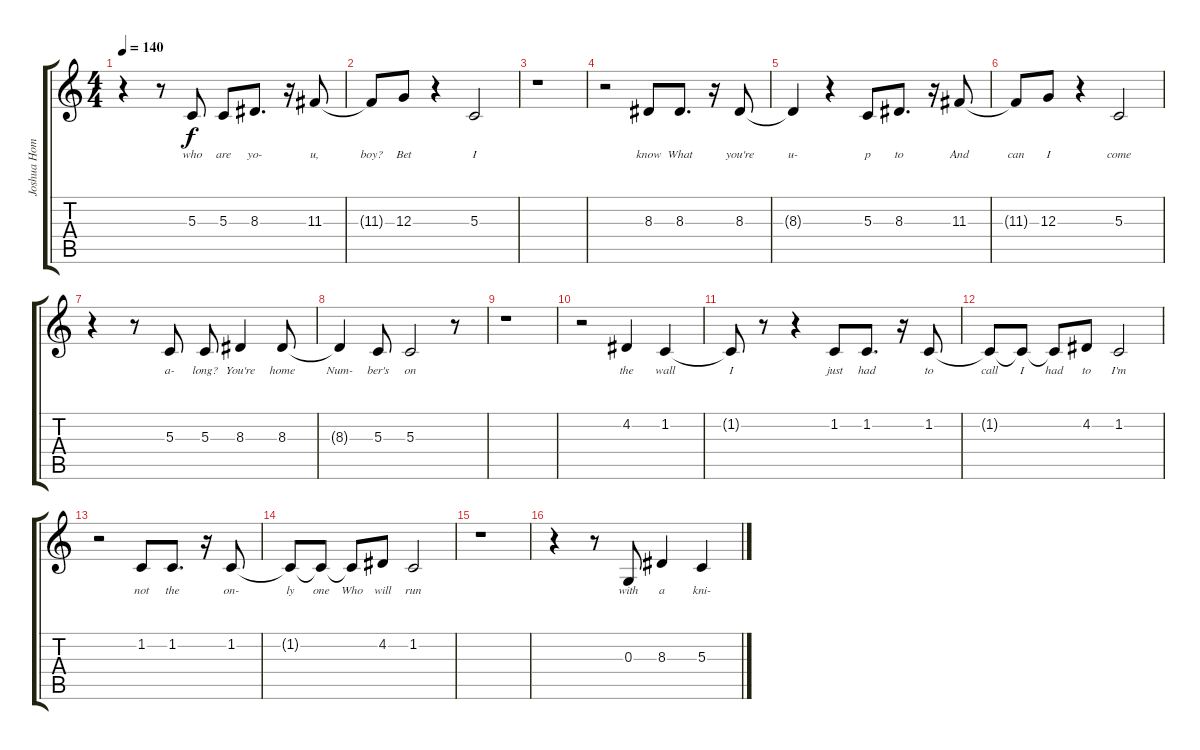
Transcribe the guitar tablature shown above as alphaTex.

\track ("Joshua Homme - Vocals" "Joshua Hom") {instrument altosax}
\staff {score tabs}
\tuning (E4 B3 G3 D3 A2 E2) {hide}
\ts (4 4)
\tempo 140
\clef g2
\ks c
r.4{dy f} r.8 5.3.8{lyrics (0 "who") lyrics (1 "") lyrics (2 "") lyrics (3 "") lyrics (4 "")} 5.3.8{lyrics (0 "are") lyrics (1 "") lyrics (2 "") lyrics (3 "") lyrics (4 "")} 8.3.8{d lyrics (0 "yo-") lyrics (1 "") lyrics (2 "") lyrics (3 "") lyrics (4 "")} r.16 11.3.8{lyrics (0 "u,") lyrics (1 "") lyrics (2 "") lyrics (3 "") lyrics (4 "")} |
11.3{t}.8{lyrics (0 "boy?") lyrics (1 "") lyrics (2 "") lyrics (3 "") lyrics (4 "")} 12.3.8{lyrics (0 "Bet") lyrics (1 "") lyrics (2 "") lyrics (3 "") lyrics (4 "")} r.4 5.3.2{lyrics (0 "I") lyrics (1 "") lyrics (2 "") lyrics (3 "") lyrics (4 "")} |
r.1 |
r.2 8.3.8{lyrics (0 "know") lyrics (1 "") lyrics (2 "") lyrics (3 "") lyrics (4 "")} 8.3.8{d lyrics (0 "What") lyrics (1 "") lyrics (2 "") lyrics (3 "") lyrics (4 "")} r.16 8.3.8{lyrics (0 "you're") lyrics (1 "") lyrics (2 "") lyrics (3 "") lyrics (4 "")} |
8.3{t}.4{lyrics (0 "u-") lyrics (1 "") lyrics (2 "") lyrics (3 "") lyrics (4 "")} r.4 5.3.8{lyrics (0 "p") lyrics (1 "") lyrics (2 "") lyrics (3 "") lyrics (4 "")} 8.3.8{d lyrics (0 "to") lyrics (1 "") lyrics (2 "") lyrics (3 "") lyrics (4 "")} r.16 11.3.8{lyrics (0 "And") lyrics (1 "") lyrics (2 "") lyrics (3 "") lyrics (4 "")} |
11.3{t}.8{lyrics (0 "can") lyrics (1 "") lyrics (2 "") lyrics (3 "") lyrics (4 "")} 12.3.8{lyrics (0 "I") lyrics (1 "") lyrics (2 "") lyrics (3 "") lyrics (4 "")} r.4 5.3.2{lyrics (0 "come") lyrics (1 "") lyrics (2 "") lyrics (3 "") lyrics (4 "")} |
r.4 r.8 5.3.8{lyrics (0 "a-") lyrics (1 "") lyrics (2 "") lyrics (3 "") lyrics (4 "")} 5.3.8{lyrics (0 "long?") lyrics (1 "") lyrics (2 "") lyrics (3 "") lyrics (4 "")} 8.3.4{lyrics (0 "You're") lyrics (1 "") lyrics (2 "") lyrics (3 "") lyrics (4 "")} 8.3.8{lyrics (0 "home") lyrics (1 "") lyrics (2 "") lyrics (3 "") lyrics (4 "")} |
8.3{t}.4{lyrics (0 "Num-") lyrics (1 "") lyrics (2 "") lyrics (3 "") lyrics (4 "")} 5.3.8{lyrics (0 "ber's") lyrics (1 "") lyrics (2 "") lyrics (3 "") lyrics (4 "")} 5.3.2{lyrics (0 "on") lyrics (1 "") lyrics (2 "") lyrics (3 "") lyrics (4 "")} r.8 |
r.1 |
r.2 4.2.4{lyrics (0 "the") lyrics (1 "") lyrics (2 "") lyrics (3 "") lyrics (4 "")} 1.2.4{lyrics (0 "wall") lyrics (1 "") lyrics (2 "") lyrics (3 "") lyrics (4 "")} |
1.2{t}.8{lyrics (0 "I") lyrics (1 "") lyrics (2 "") lyrics (3 "") lyrics (4 "")} r.8 r.4 1.2.8{lyrics (0 "just") lyrics (1 "") lyrics (2 "") lyrics (3 "") lyrics (4 "")} 1.2.8{d lyrics (0 "had") lyrics (1 "") lyrics (2 "") lyrics (3 "") lyrics (4 "")} r.16 1.2.8{lyrics (0 "to") lyrics (1 "") lyrics (2 "") lyrics (3 "") lyrics (4 "")} |
1.2{t}.8{lyrics (0 "call") lyrics (1 "") lyrics (2 "") lyrics (3 "") lyrics (4 "")} 1.2{t}.8{lyrics (0 "I") lyrics (1 "") lyrics (2 "") lyrics (3 "") lyrics (4 "")} 1.2{t}.8{lyrics (0 "had") lyrics (1 "") lyrics (2 "") lyrics (3 "") lyrics (4 "")} 4.2.8{lyrics (0 "to") lyrics (1 "") lyrics (2 "") lyrics (3 "") lyrics (4 "")} 1.2.2{lyrics (0 "I'm") lyrics (1 "") lyrics (2 "") lyrics (3 "") lyrics (4 "")} |
r.2 1.2.8{lyrics (0 "not") lyrics (1 "") lyrics (2 "") lyrics (3 "") lyrics (4 "")} 1.2.8{d lyrics (0 "the") lyrics (1 "") lyrics (2 "") lyrics (3 "") lyrics (4 "")} r.16 1.2.8{lyrics (0 "on-") lyrics (1 "") lyrics (2 "") lyrics (3 "") lyrics (4 "")} |
1.2{t}.8{lyrics (0 "ly") lyrics (1 "") lyrics (2 "") lyrics (3 "") lyrics (4 "")} 1.2{t}.8{lyrics (0 "one") lyrics (1 "") lyrics (2 "") lyrics (3 "") lyrics (4 "")} 1.2{t}.8{lyrics (0 "Who") lyrics (1 "") lyrics (2 "") lyrics (3 "") lyrics (4 "")} 4.2.8{lyrics (0 "will") lyrics (1 "") lyrics (2 "") lyrics (3 "") lyrics (4 "")} 1.2.2{lyrics (0 "run") lyrics (1 "") lyrics (2 "") lyrics (3 "") lyrics (4 "")} |
r.1 |
r.4 r.8 0.3.8{lyrics (0 "with") lyrics (1 "") lyrics (2 "") lyrics (3 "") lyrics (4 "")} 8.3.4{lyrics (0 "a") lyrics (1 "") lyrics (2 "") lyrics (3 "") lyrics (4 "")} 5.3.4{lyrics (0 "kni-") lyrics (1 "") lyrics (2 "") lyrics (3 "") lyrics (4 "")}
